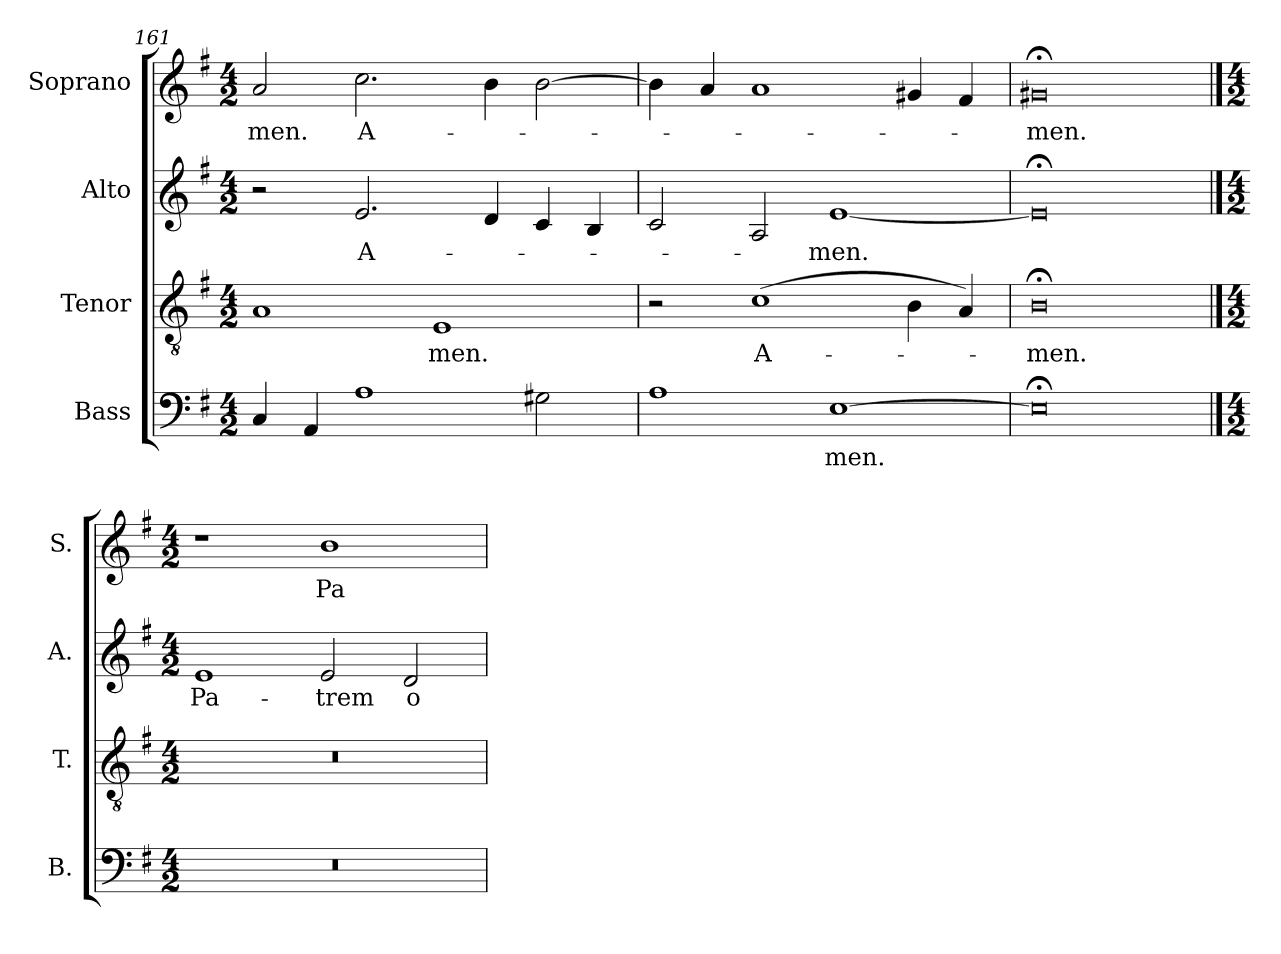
**kern	**text	**kern	**text	**kern	**text	**kern	**text
*part4	*part4	*part3	*part3	*part2	*part2	*part1	*part1
*staff4	*staff4	*staff3	*staff3	*staff2	*staff2	*staff1	*staff1
*I"Bass	*	*I"Tenor	*	*I"Alto	*	*I"Soprano	*
*I'B.	*	*I'T.	*	*I'A.	*	*I'S.	*
*clefF4	*	*clefGv2	*	*clefG2	*	*clefG2	*
*	*	*ITrd7c12	*	*	*	*	*
*k[f#]	*	*k[f#]	*	*k[f#]	*	*k[f#]	*
*G:	*	*G:	*	*G:	*	*G:	*
*M4/2	*	*M4/2	*	*M4/2	*	*M4/2	*
=161	=161	=161	=161	=161	=161	=161	=161
!	!	!	!	!	!	!	!LO:LY:b:color=#000000
4Ci/	.	1AAi	.	2r	.	2ai/	-men.
4AAi/	.	.	.	.	.	.	.
!	!	!	!	!	!LO:LY:b:color=#000000	!	!
!	!	!	!	!	!	!	!LO:LY:b:color=#000000
1Ai	.	.	.	2.ei/	A-	2.cci\	A-
!	!	!	!LO:LY:b:color=#000000	!	!	!	!
.	.	1EEi	-men.	.	.	.	.
.	.	.	.	4di/	.	4bi\	.
2G#Xi\	.	.	.	4ci/	.	[2bi\	.
.	.	.	.	4Bi/	.	.	.
=162	=162	=162	=162	=162	=162	=162	=162
1Ai	.	2r	.	2ci/	.	4bi\]	.
.	.	.	.	.	.	4ai/	.
!	!	!	!LO:LY:b:color=#000000	!	!	!	!
.	.	(1Ci	A-	2Ai/	.	1ai	.
!	!LO:LY:b:color=#000000	!	!	!	!	!	!
!	!	!	!	!	!LO:LY:b:color=#000000	!	!
[1Ei	-men.	.	.	[1ei	-men.	.	.
.	.	4BBi\	.	.	.	4g#Xi/	.
.	.	4AAi/)	.	.	.	4f#i/	.
=163	=163	=163	=163	=163	=163	=163	=163
!	!	!	!LO:LY:b:color=#000000	!	!	!	!
!	!	!	!	!	!	!	!LO:LY:b:color=#000000
0E;i]	.	0BB;i	-men.	0e;i]	.	0g#X;i	-men.
!!LO:PB:g=z
==164	==164	==164	==164	==164	==164	==164	==164
*M4/2	*	*M4/2	*	*M4/2	*	*M4/2	*
!LO:N:vis=1	!	!LO:N:vis=1	!	!	!	!	!
*	*	*	*	*	*	*MM192	*
!	!	!	!	!	!LO:LY:b:color=#000000	!	!
0r	.	0r	.	1ei	Pa-	1r	.
!	!	!	!	!	!LO:LY:b:color=#000000	!	!
!	!	!	!	!	!	!	!LO:LY:b:color=#000000
.	.	.	.	2ei/	-trem	1bi	Pa-
!	!	!	!	!	!LO:LY:b:color=#000000	!	!
.	.	.	.	2di/	o-	.	.
=	=	=	=	=	=	=	=
*-	*-	*-	*-	*-	*-	*-	*-
